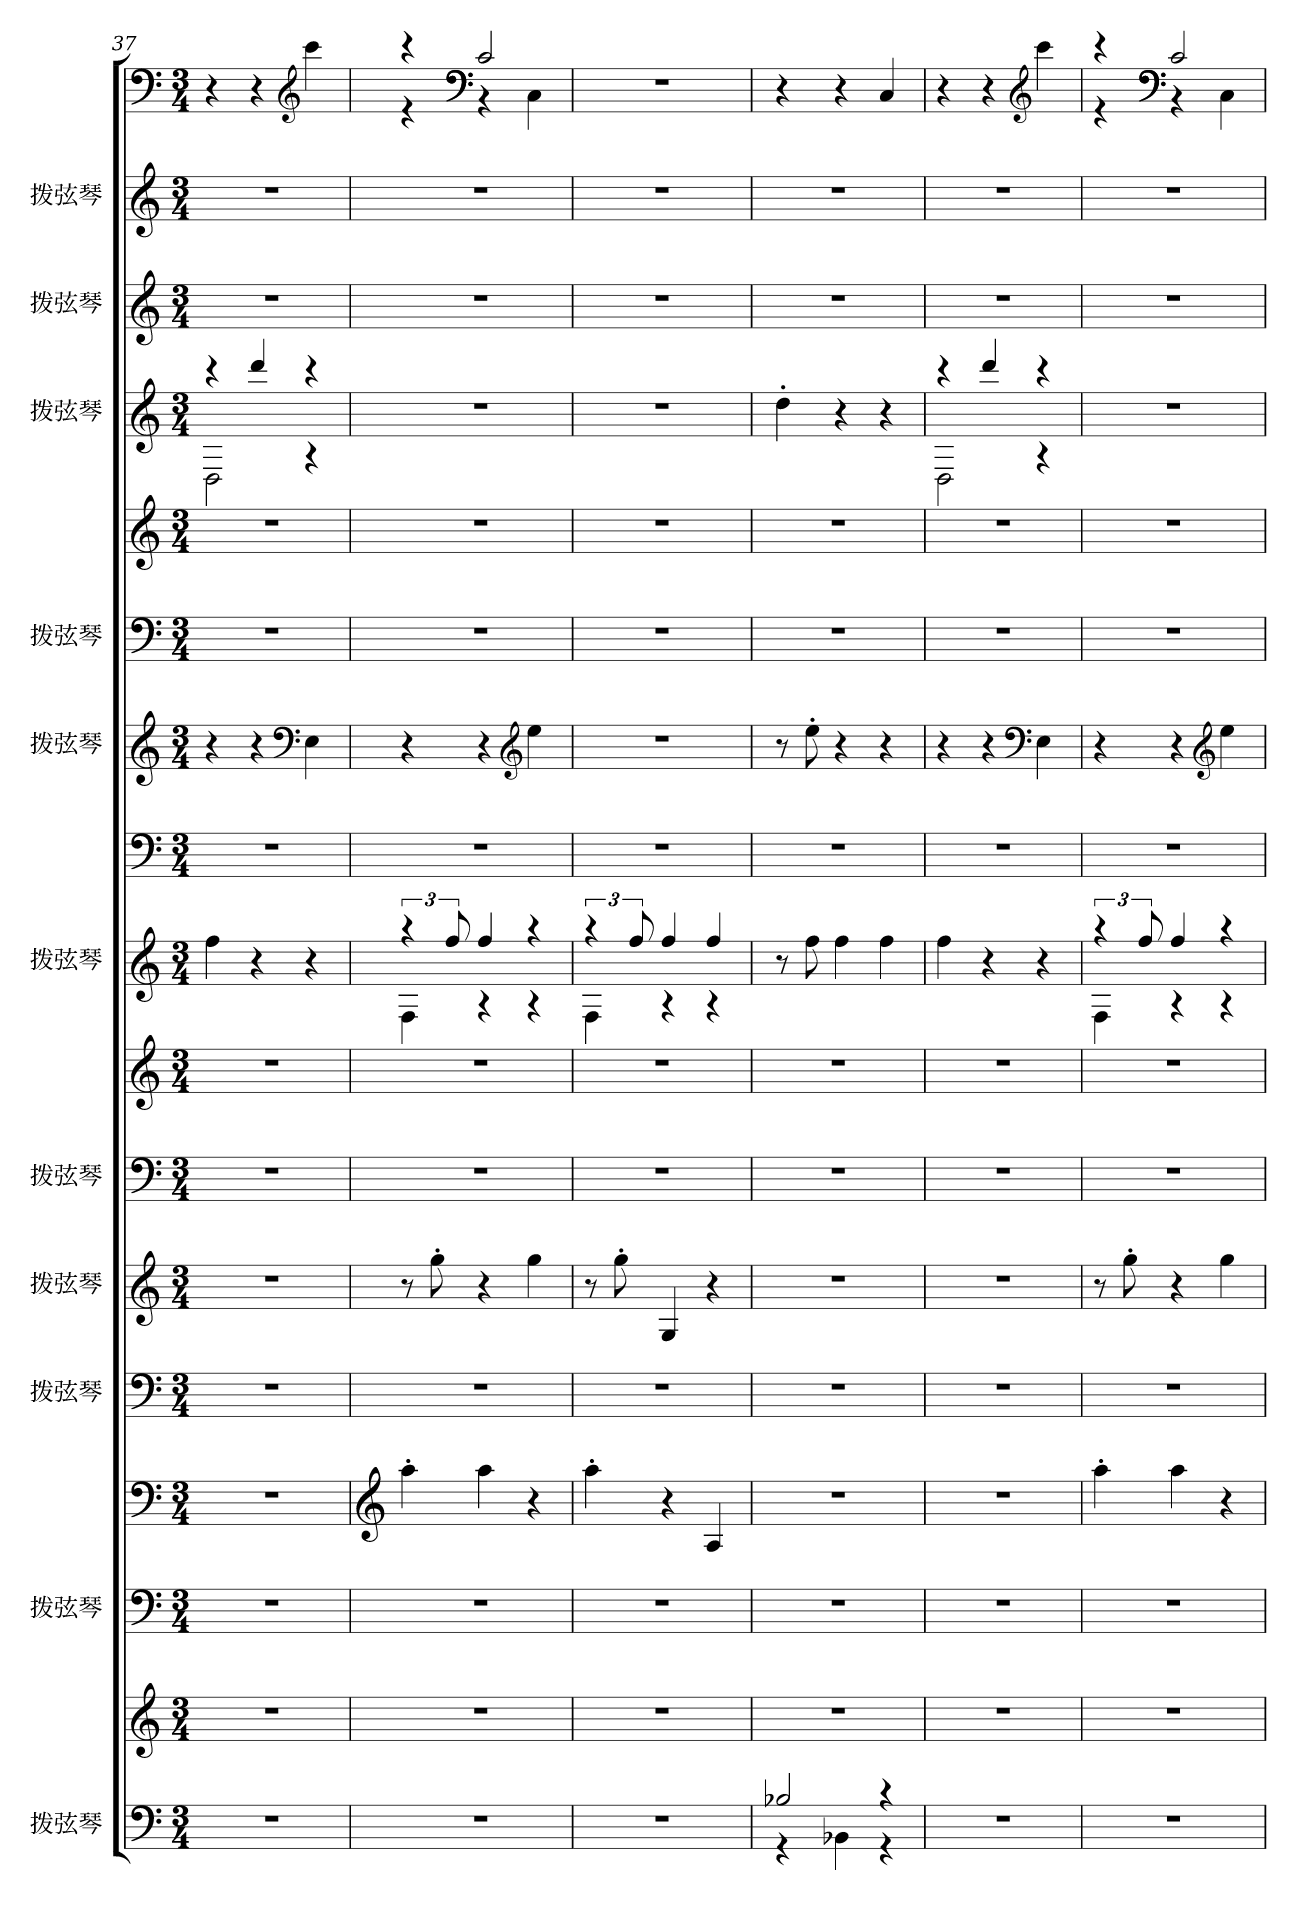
**kern	**kern	**kern	**kern	**kern	**kern	**kern	**kern	**kern	**kern	**kern	**kern	**kern	**kern	**kern	**kern	**kern
*part11	*part11	*part10	*part10	*part9	*part8	*part7	*part7	*part6	*part6	*part5	*part4	*part4	*part3	*part2	*part1	*part1
*staff17	*staff16	*staff15	*staff14	*staff13	*staff12	*staff11	*staff10	*staff9	*staff8	*staff7	*staff6	*staff5	*staff4	*staff3	*staff2	*staff1
*I"拨弦琴	*	*I"拨弦琴	*	*I"拨弦琴	*I"拨弦琴	*I"拨弦琴	*	*I"拨弦琴	*	*I"拨弦琴	*I"拨弦琴	*	*I"拨弦琴	*I"拨弦琴	*I"拨弦琴	*
*clefF4	*clefG2	*clefF4	*clefF4	*clefF4	*clefG2	*clefF4	*clefG2	*clefG2	*clefF4	*clefG2	*clefF4	*clefG2	*clefG2	*clefG2	*clefG2	*clefF4
*k[]	*k[]	*k[]	*k[]	*k[]	*k[]	*k[]	*k[]	*k[]	*k[]	*k[]	*k[]	*k[]	*k[]	*k[]	*k[]	*k[]
*M3/4	*M3/4	*M3/4	*M3/4	*M3/4	*M3/4	*M3/4	*M3/4	*M3/4	*M3/4	*M3/4	*M3/4	*M3/4	*M3/4	*M3/4	*M3/4	*M3/4
=37	=37	=37	=37	=37	=37	=37	=37	=37	=37	=37	=37	=37	=37	=37	=37	=37
*	*	*	*	*	*	*	*	*	*	*	*	*	*^	*	*	*
2.r	2.r	2.r	2.r	2.r	2.r	2.r	2.r	4ff\	2.r	4r	2.r	2.r	4r	2D\	2.r	2.r	4r
.	.	.	.	.	.	.	.	4r	.	4r	.	.	4ddd/	.	.	.	4r
*	*	*	*	*	*	*	*	*	*	*clefF4	*	*	*	*	*	*	*clefG2
.	.	.	.	.	.	.	.	4r	.	4E\	.	.	4r	4r	.	.	4ccc\
*	*	*	*	*	*	*	*	*	*	*	*	*	*v	*v	*	*	*
=38	=38	=38	=38	=38	=38	=38	=38	=38	=38	=38	=38	=38	=38	=38	=38	=38
*	*	*	*clefG2	*	*	*	*	*	*	*	*	*	*	*	*	*
*	*	*	*	*	*	*	*	*^	*	*	*	*	*	*	*	*^
2.r	2.r	2.r	4aa'\	2.r	8r	2.r	2.r	6r	4F\	2.r	4r	2.r	2.r	2.r	2.r	2.r	4r	4r
.	.	.	.	.	8gg'\	.	.	.	.	.	.	.	.	.	.	.	.	.
.	.	.	.	.	.	.	.	12ff/	.	.	.	.	.	.	.	.	.	.
*	*	*	*	*	*	*	*	*	*	*	*	*	*	*	*	*	*clefF4	*
.	.	.	4aa\	.	4r	.	.	4ff/	4r	.	4r	.	.	.	.	.	2c/	4r
*	*	*	*	*	*	*	*	*	*	*	*clefG2	*	*	*	*	*	*	*
.	.	.	4r	.	4gg\	.	.	4r	4r	.	4ee\	.	.	.	.	.	.	4C\
*	*	*	*	*	*	*	*	*	*	*	*	*	*	*	*	*	*v	*v
=39	=39	=39	=39	=39	=39	=39	=39	=39	=39	=39	=39	=39	=39	=39	=39	=39	=39
2.r	2.r	2.r	4aa'\	2.r	8r	2.r	2.r	6r	4F\	2.r	2.r	2.r	2.r	2.r	2.r	2.r	2.r
.	.	.	.	.	8gg'\	.	.	.	.	.	.	.	.	.	.	.	.
.	.	.	.	.	.	.	.	12ff/	.	.	.	.	.	.	.	.	.
.	.	.	4r	.	4G/	.	.	4ff/	4r	.	.	.	.	.	.	.	.
.	.	.	4A/	.	4r	.	.	4ff/	4r	.	.	.	.	.	.	.	.
*	*	*	*	*	*	*	*	*v	*v	*	*	*	*	*	*	*	*
=40	=40	=40	=40	=40	=40	=40	=40	=40	=40	=40	=40	=40	=40	=40	=40	=40
*^	*	*	*	*	*	*	*	*	*	*	*	*	*	*	*	*
2B-X/	4r	2.r	2.r	2.r	2.r	2.r	2.r	2.r	8r	2.r	8r	2.r	2.r	4dd'\	2.r	2.r	4r
.	.	.	.	.	.	.	.	.	8ff\	.	8ee'\	.	.	.	.	.	.
.	4BB-X\	.	.	.	.	.	.	.	4ff\	.	4r	.	.	4r	.	.	4r
4r	4r	.	.	.	.	.	.	.	4ff\	.	4r	.	.	4r	.	.	4C/
*v	*v	*	*	*	*	*	*	*	*	*	*	*	*	*	*	*	*
!!LO:PB:g=z
=41	=41	=41	=41	=41	=41	=41	=41	=41	=41	=41	=41	=41	=41	=41	=41	=41
*	*	*	*	*	*	*	*	*	*	*	*	*	*^	*	*	*
2.r	2.r	2.r	2.r	2.r	2.r	2.r	2.r	4ff\	2.r	4r	2.r	2.r	4r	2D\	2.r	2.r	4r
.	.	.	.	.	.	.	.	4r	.	4r	.	.	4ddd/	.	.	.	4r
*	*	*	*	*	*	*	*	*	*	*clefF4	*	*	*	*	*	*	*clefG2
.	.	.	.	.	.	.	.	4r	.	4E\	.	.	4r	4r	.	.	4ccc\
*	*	*	*	*	*	*	*	*	*	*	*	*	*v	*v	*	*	*
=42	=42	=42	=42	=42	=42	=42	=42	=42	=42	=42	=42	=42	=42	=42	=42	=42
*	*	*	*	*	*	*	*	*^	*	*	*	*	*	*	*	*^
2.r	2.r	2.r	4aa'\	2.r	8r	2.r	2.r	6r	4F\	2.r	4r	2.r	2.r	2.r	2.r	2.r	4r	4r
.	.	.	.	.	8gg'\	.	.	.	.	.	.	.	.	.	.	.	.	.
.	.	.	.	.	.	.	.	12ff/	.	.	.	.	.	.	.	.	.	.
*	*	*	*	*	*	*	*	*	*	*	*	*	*	*	*	*	*clefF4	*
.	.	.	4aa\	.	4r	.	.	4ff/	4r	.	4r	.	.	.	.	.	2c/	4r
*	*	*	*	*	*	*	*	*	*	*	*clefG2	*	*	*	*	*	*	*
.	.	.	4r	.	4gg\	.	.	4r	4r	.	4ee\	.	.	.	.	.	.	4C\
*	*	*	*	*	*	*	*	*v	*v	*	*	*	*	*	*	*	*v	*v
=	=	=	=	=	=	=	=	=	=	=	=	=	=	=	=	=
*-	*-	*-	*-	*-	*-	*-	*-	*-	*-	*-	*-	*-	*-	*-	*-	*-
